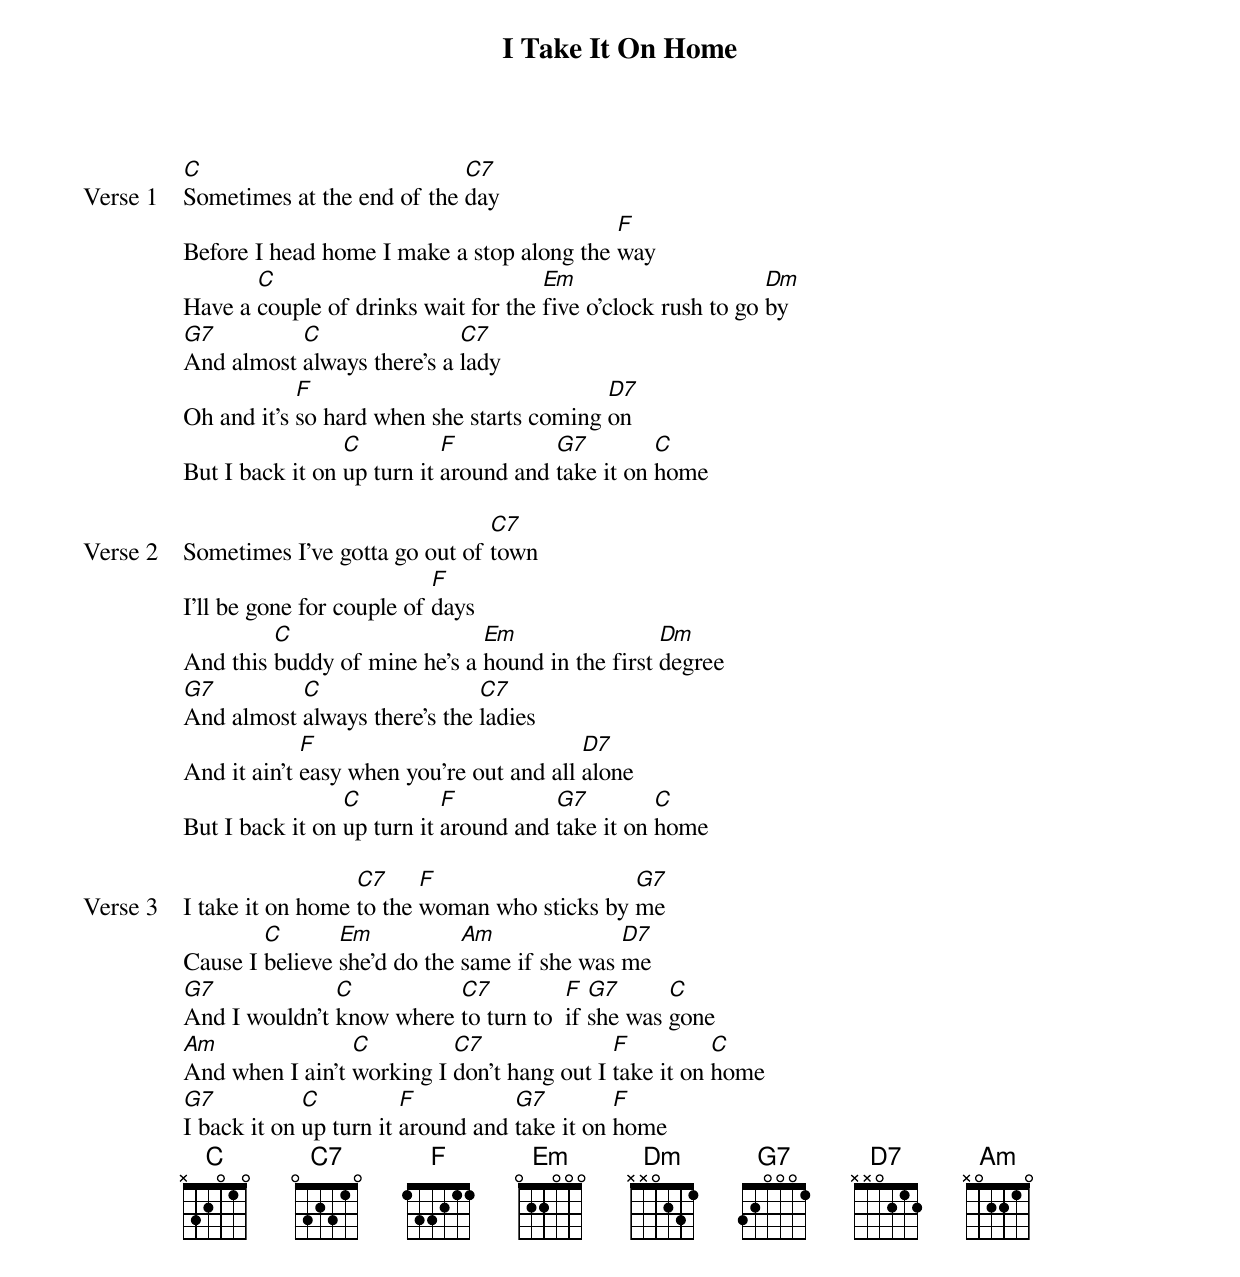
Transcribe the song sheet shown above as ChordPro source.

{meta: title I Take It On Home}
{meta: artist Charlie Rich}
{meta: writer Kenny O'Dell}

{start_of_verse: Verse 1}
[C]Sometimes at the end of the [C7]day
Before I head home I make a stop along the [F]way
Have a [C]couple of drinks wait for the [Em]five o'clock rush to go [Dm]by
[G7]And almost [C]always there's a [C7]lady
Oh and it's [F]so hard when she starts coming [D7]on
But I back it on [C]up turn it [F]around and [G7]take it on [C]home
{end_of_verse}

{start_of_verse: Verse 2}
Sometimes I've gotta go out of [C7]town
I'll be gone for couple of [F]days
And this [C]buddy of mine he's a [Em]hound in the first [Dm]degree
[G7]And almost [C]always there's the [C7]ladies
And it ain't [F]easy when you're out and all [D7]alone
But I back it on [C]up turn it [F]around and [G7]take it on [C]home
{end_of_verse}

{start_of_verse: Verse 3}
I take it on home [C7]to the [F]woman who sticks by [G7]me
Cause I [C]believe [Em]she'd do the [Am]same if she was [D7]me
[G7]And I wouldn't [C]know where [C7]to turn to  [F]if [G7]she was [C]gone
[Am]And when I ain't [C]working I [C7]don't hang out I [F]take it on [C]home
[G7]I back it on [C]up turn it [F]around and [G7]take it on [F]home
{end_of_verse}
